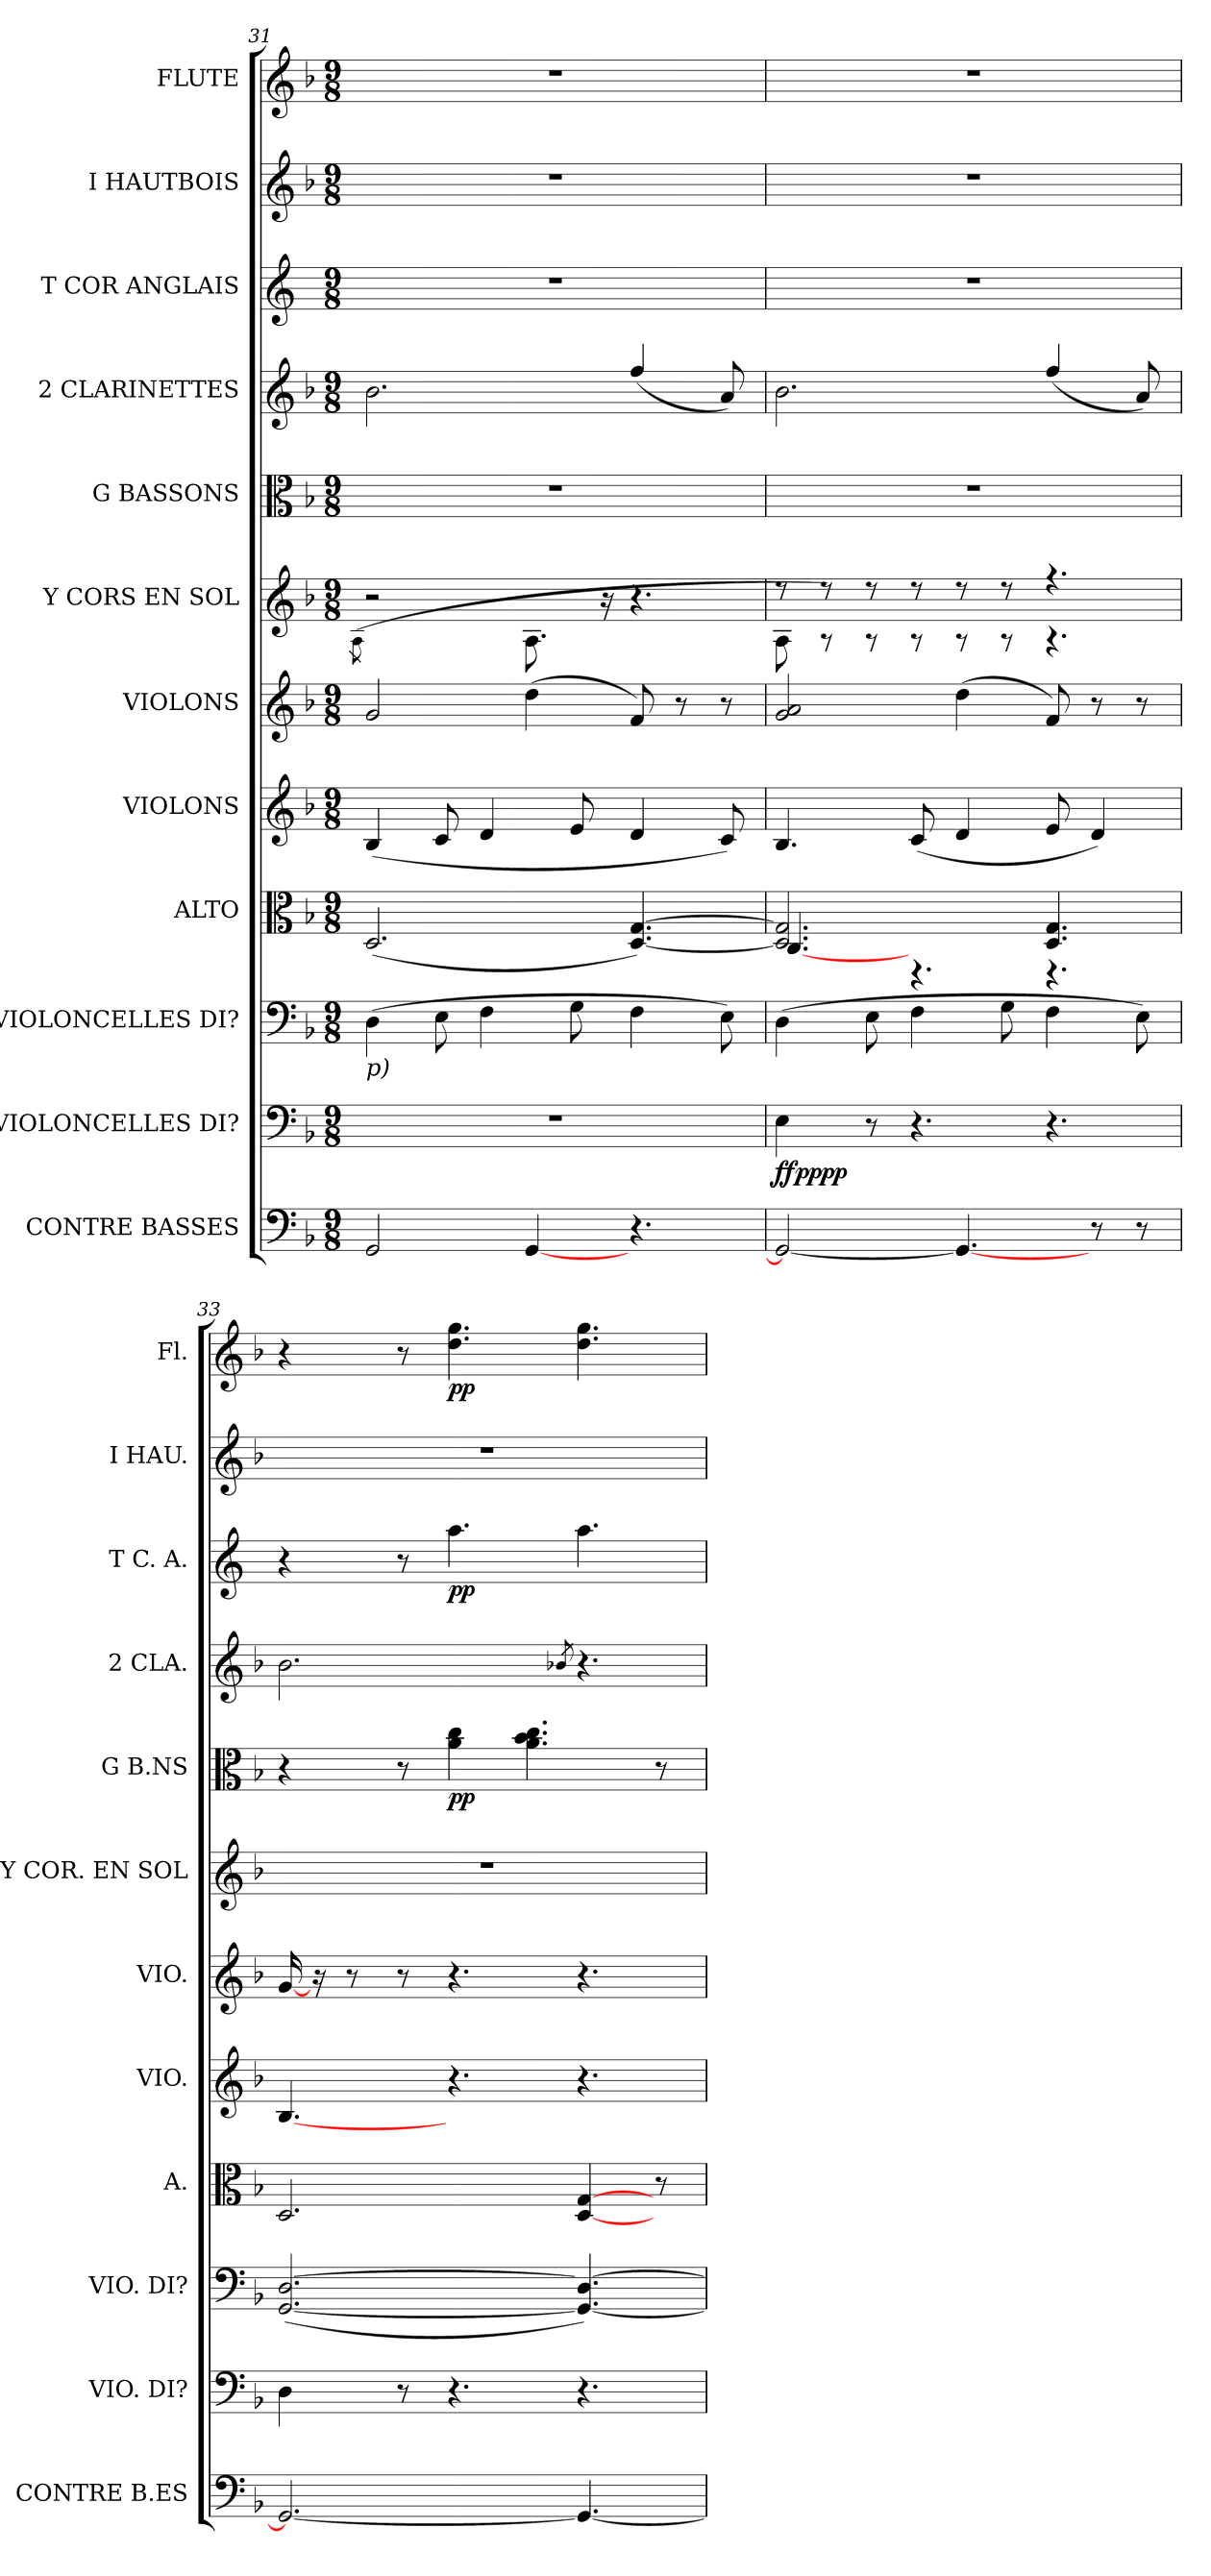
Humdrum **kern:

**kern	**kern	**dynam	**kern	**kern	**kern	**kern	**kern	**text	**kern	**dynam	**kern	**kern	**dynam	**kern	**kern	**dynam
*part12	*part11	*part11	*part10	*part9	*part8	*part7	*part6	*part6	*part5	*part5	*part4	*part3	*part3	*part2	*part1	*part1
*staff12	*staff11	*staff11	*staff10	*staff9	*staff8	*staff7	*staff6	*staff6	*staff5	*staff5	*staff4	*staff3	*staff3	*staff2	*staff1	*staff1
*I"CONTRE BASSES	*I"VIOLONCELLES DI?	*	*I"VIOLONCELLES DI?	*I"ALTO	*I"VIOLONS	*I"VIOLONS	*I"Y CORS EN SOL	*	*I"G BASSONS	*	*I"2 CLARINETTES	*I"T COR ANGLAIS	*	*I"I HAUTBOIS	*I"FLUTE	*
*I'CONTRE B.ES	*I'VIO. DI?	*	*I'VIO. DI?	*I'A.	*I'VIO.	*I'VIO.	*I'Y COR. EN SOL	*	*I'G B.NS	*	*I'2 CLA.	*I'T C. A.	*	*I'I HAU.	*I'Fl.	*
*clefF4	*clefF4	*	*clefF4	*clefC3	*clefG2	*clefG2	*clefG2	*	*clefC3	*	*clefG2	*clefG2	*	*clefG2	*clefG2	*
*	*	*	*	*	*	*	*	*	*	*	*	*ITrd4c7	*	*	*	*
*k[b-]	*k[b-]	*	*k[b-]	*k[b-]	*k[b-]	*k[b-]	*k[b-]	*	*k[b-]	*	*k[b-]	*k[b-]	*	*k[b-]	*k[b-]	*
*F:	*F:	*	*F:	*F:	*F:	*F:	*F:	*	*F:	*	*F:	*F:	*	*F:	*F:	*
*M9/8	*M9/8	*	*M9/8	*M9/8	*M9/8	*M9/8	*M9/8	*	*M9/8	*	*M9/8	*M9/8	*	*M9/8	*M9/8	*
=31	=31	=31	=31	=31	=31	=31	=31	=31	=31	=31	=31	=31	=31	=31	=31	=31
.	.	.	.	.	.	.	(8qAi\	.	.	.	.	.	.	.	.	.
!	!	!	!LO:TX:b:i:t=p)	!	!	!	!	!	!	!	!	!	!	!	!	!
!	!LO:N:vis=1	!	!	!	!	!	!	!	!LO:N:vis=1	!	!	!LO:N:vis=1	!	!LO:N:vis=1	!LO:N:vis=1	!
2GGi/	8%9r	.	(4Di\	(2.Di/	(4B-i/	2gi/	2r	.	8%9r	.	2.b-i\	8%9r	.	8%9r	8%9r	.
.	.	.	8Ei\	.	8ci/	.	.	.	.	.	.	.	.	.	.	.
.	.	.	4Fi\	.	4di/	.	.	.	.	.	.	.	.	.	.	.
[<4GGi/	.	.	.	.	.	(4ddi\	8.Ai\	.	.	.	.	.	.	.	.	.
.	.	.	8Gi\	.	8ei/	.	.	.	.	.	.	.	.	.	.	.
.	.	.	.	.	.	.	16r	.	.	.	.	.	.	.	.	.
4.r	.	.	4Fi\	[<4.Di/ [>4.Gi)	4di/	8fi/)	4.r	.	.	.	(4ffi/	.	.	.	.	.
.	.	.	.	.	.	8r	.	.	.	.	.	.	.	.	.	.
.	.	.	8Ei\)	.	8ci/)	8r	.	.	.	.	8ai/)	.	.	.	.	.
=32	=32	=32	=32	=32	=32	=32	=32	=32	=32	=32	=32	=32	=32	=32	=32	=32
*	*	*	*	*^	*	*	*^	*	*	*	*	*	*	*	*	*
!	!	!	!	!	!	!	!	!	!	!	!LO:N:vis=1	!	!	!LO:N:vis=1	!	!LO:N:vis=1	!LO:N:vis=1	!
2GGi/_<	4Ei\	ff pp pp	(4Di\	2.Di/] 2.Gi]	[<4.Ci/	4.B-i/	2gi/ 2ai	8r	8Ai\	.	8%9r	.	2.b-i\	8%9r	.	8%9r	8%9r	.
.	.	.	.	.	.	.	.	8r)	8r	.	.	.	.	.	.	.	.	.
.	8r	.	8Ei\	.	.	.	.	8r	8r	.	.	.	.	.	.	.	.	.
!	!	!	!	!	!	!	!	!	!	!LO:LY:b:color=#000000	!	!	!	!	!	!	!	!
.	4.r	.	4Fi\	.	4.r	(8ci/	.	8r	8r	Yr7	.	.	.	.	.	.	.	.
4.GGi/_<	.	.	.	.	.	4di/	(4ddi\	8r	8r	.	.	.	.	.	.	.	.	.
.	.	.	8Gi\	.	.	.	.	8r	8r	.	.	.	.	.	.	.	.	.
.	4.r	.	4Fi\	4.Di/ 4.Gi	4.r	8ei/	8fi/)	4.r	4.r	.	.	.	(4ffi/	.	.	.	.	.
8r	.	.	.	.	.	4di/)	8r	.	.	.	.	.	.	.	.	.	.	.
8r	.	.	8Ei\)	.	.	.	8r	.	.	.	.	.	8ai/)	.	.	.	.	.
*	*	*	*	*v	*v	*	*	*v	*v	*	*	*	*	*	*	*	*	*
=33	=33	=33	=33	=33	=33	=33	=33	=33	=33	=33	=33	=33	=33	=33	=33	=33
!	!	!	!	!	!	!	!LO:N:vis=1	!	!	!	!	!	!	!LO:N:vis=1	!	!
2.GGi/_<	4Di\	.	([<2.GGi/ [>2.Di	2.Di/	[<4.B-i/	[<16gi/	8%9r	.	4r	.	2.b-i\	4r	.	8%9r	4r	.
.	.	.	.	.	.	16r	.	.	.	.	.	.	.	.	.	.
.	.	.	.	.	.	8r	.	.	.	.	.	.	.	.	.	.
.	8r	.	.	.	.	8r	.	.	8r	.	.	8r	.	.	8r	.
.	4.r	.	.	.	4.r	4.r	.	.	4ai\ 4cci	pp	.	4.ddi\	pp	.	4.ddi\ 4.ggi	pp
.	.	.	.	.	.	.	.	.	4.ai\ 4.b-i 4.cci	.	.	.	.	.	.	.
.	.	.	.	.	.	.	.	.	.	.	8qb-Xi/	.	.	.	.	.
4.GGi/_<	4.r	.	4.GGi/_< 4.Di_>)	[<4Di/ [>4Gi	4.r	4.r	.	.	.	.	4.r	4.ddi\	.	.	4.ddi\ 4.ggi	.
.	.	.	.	8r	.	.	.	.	8r	.	.	.	.	.	.	.
=	=	=	=	=	=	=	=	=	=	=	=	=	=	=	=	=
*-	*-	*-	*-	*-	*-	*-	*-	*-	*-	*-	*-	*-	*-	*-	*-	*-
